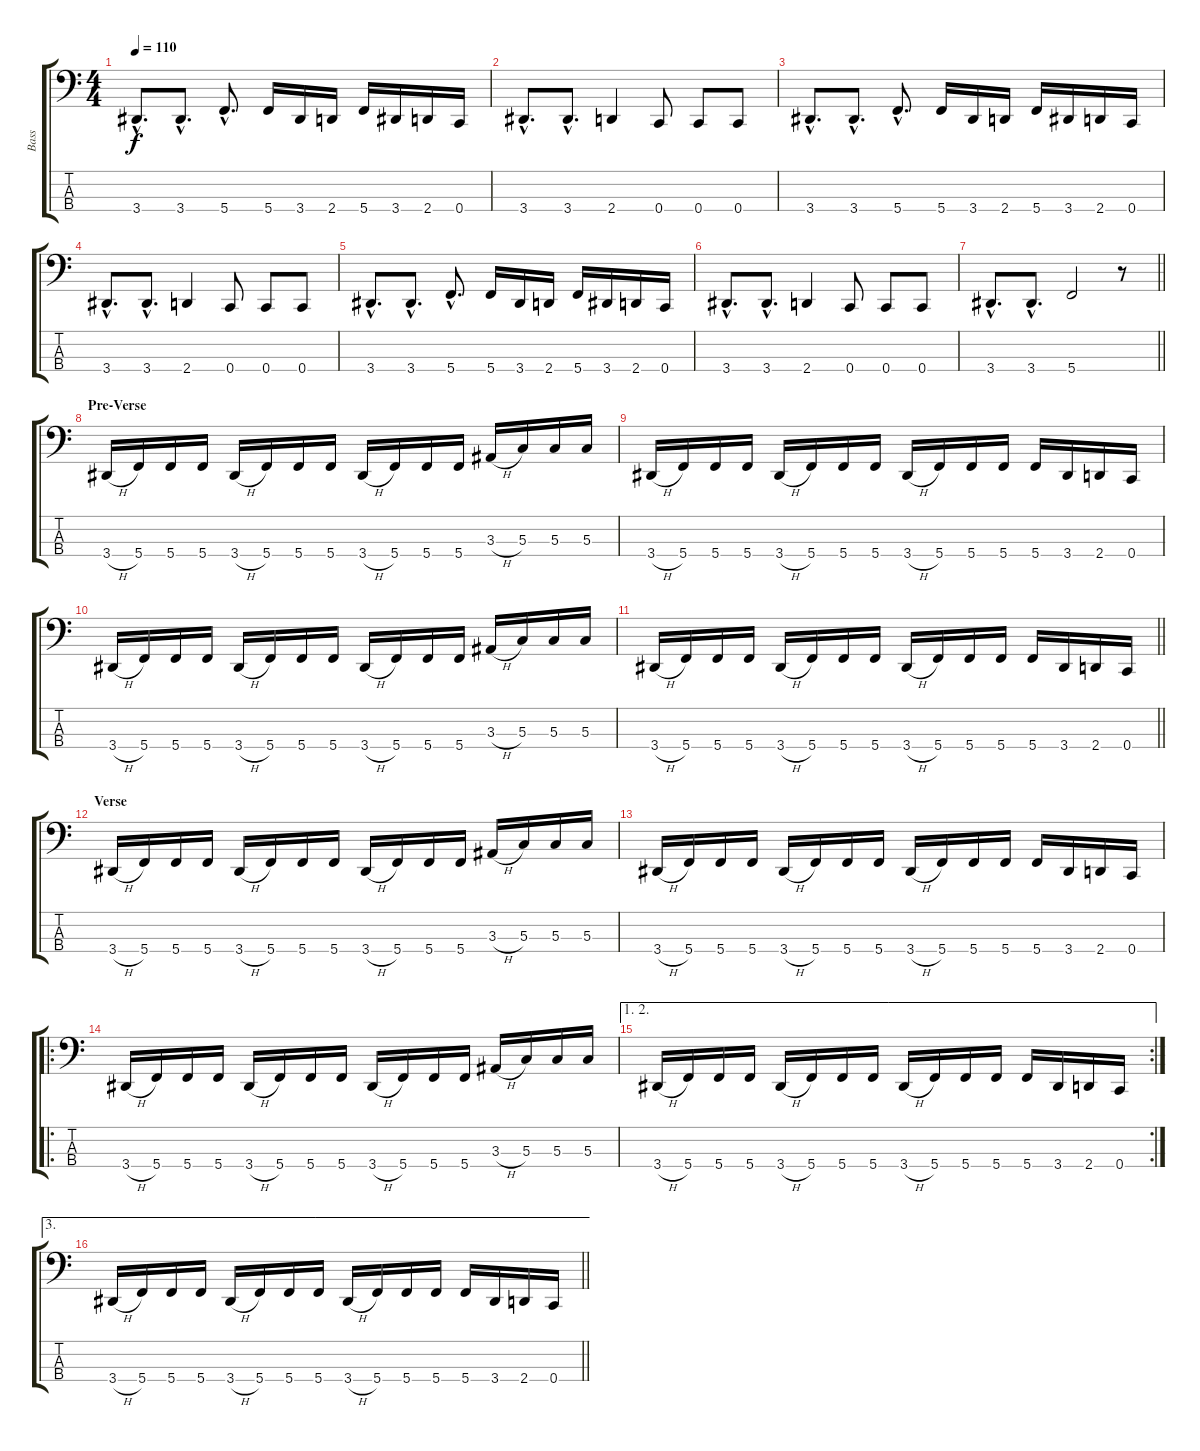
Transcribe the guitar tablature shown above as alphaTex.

\track ("Bass" "Bass") {instrument electricbassfinger}
\staff {score tabs}
\tuning (F2 C2 G1 C1) {hide}
\ts (4 4)
\tempo 110
\clef f4
\ks c
3.4{hac}.8{d dy f} 3.4{hac}.8{d} 5.4{hac}.8{d} 5.4.16 3.4.16 2.4.16 5.4.16 3.4.16 2.4.16 0.4.16 |
3.4{hac}.8{d} 3.4{hac}.8{d} 2.4.4 0.4.8 0.4.8 0.4.8 |
3.4{hac}.8{d} 3.4{hac}.8{d} 5.4{hac}.8{d} 5.4.16 3.4.16 2.4.16 5.4.16 3.4.16 2.4.16 0.4.16 |
3.4{hac}.8{d} 3.4{hac}.8{d} 2.4.4 0.4.8 0.4.8 0.4.8 |
3.4{hac}.8{d} 3.4{hac}.8{d} 5.4{hac}.8{d} 5.4.16 3.4.16 2.4.16 5.4.16 3.4.16 2.4.16 0.4.16 |
3.4{hac}.8{d} 3.4{hac}.8{d} 2.4.4 0.4.8 0.4.8 0.4.8 |
\barLineRight lightlight
3.4{hac}.8{d} 3.4{hac}.8{d} 5.4.2 r.8 |
\section ("" "Pre-Verse")
3.4{h}.16 5.4.16 5.4.16 5.4.16 3.4{h}.16 5.4.16 5.4.16 5.4.16 3.4{h}.16 5.4.16 5.4.16 5.4.16 3.3{h}.16 5.3.16 5.3.16 5.3.16 |
3.4{h}.16 5.4.16 5.4.16 5.4.16 3.4{h}.16 5.4.16 5.4.16 5.4.16 3.4{h}.16 5.4.16 5.4.16 5.4.16 5.4.16 3.4.16 2.4.16 0.4.16 |
3.4{h}.16 5.4.16 5.4.16 5.4.16 3.4{h}.16 5.4.16 5.4.16 5.4.16 3.4{h}.16 5.4.16 5.4.16 5.4.16 3.3{h}.16 5.3.16 5.3.16 5.3.16 |
\barLineRight lightlight
3.4{h}.16 5.4.16 5.4.16 5.4.16 3.4{h}.16 5.4.16 5.4.16 5.4.16 3.4{h}.16 5.4.16 5.4.16 5.4.16 5.4.16 3.4.16 2.4.16 0.4.16 |
\section ("" "Verse")
3.4{h}.16 5.4.16 5.4.16 5.4.16 3.4{h}.16 5.4.16 5.4.16 5.4.16 3.4{h}.16 5.4.16 5.4.16 5.4.16 3.3{h}.16 5.3.16 5.3.16 5.3.16 |
3.4{h}.16 5.4.16 5.4.16 5.4.16 3.4{h}.16 5.4.16 5.4.16 5.4.16 3.4{h}.16 5.4.16 5.4.16 5.4.16 5.4.16 3.4.16 2.4.16 0.4.16 |
\ro
3.4{h}.16 5.4.16 5.4.16 5.4.16 3.4{h}.16 5.4.16 5.4.16 5.4.16 3.4{h}.16 5.4.16 5.4.16 5.4.16 3.3{h}.16 5.3.16 5.3.16 5.3.16 |
\ae (1 2)
\rc 2
3.4{h}.16 5.4.16 5.4.16 5.4.16 3.4{h}.16 5.4.16 5.4.16 5.4.16 3.4{h}.16 5.4.16 5.4.16 5.4.16 5.4.16 3.4.16 2.4.16 0.4.16 |
\ae 3
\barLineRight lightlight
3.4{h}.16 5.4.16 5.4.16 5.4.16 3.4{h}.16 5.4.16 5.4.16 5.4.16 3.4{h}.16 5.4.16 5.4.16 5.4.16 5.4.16 3.4.16 2.4.16 0.4.16
